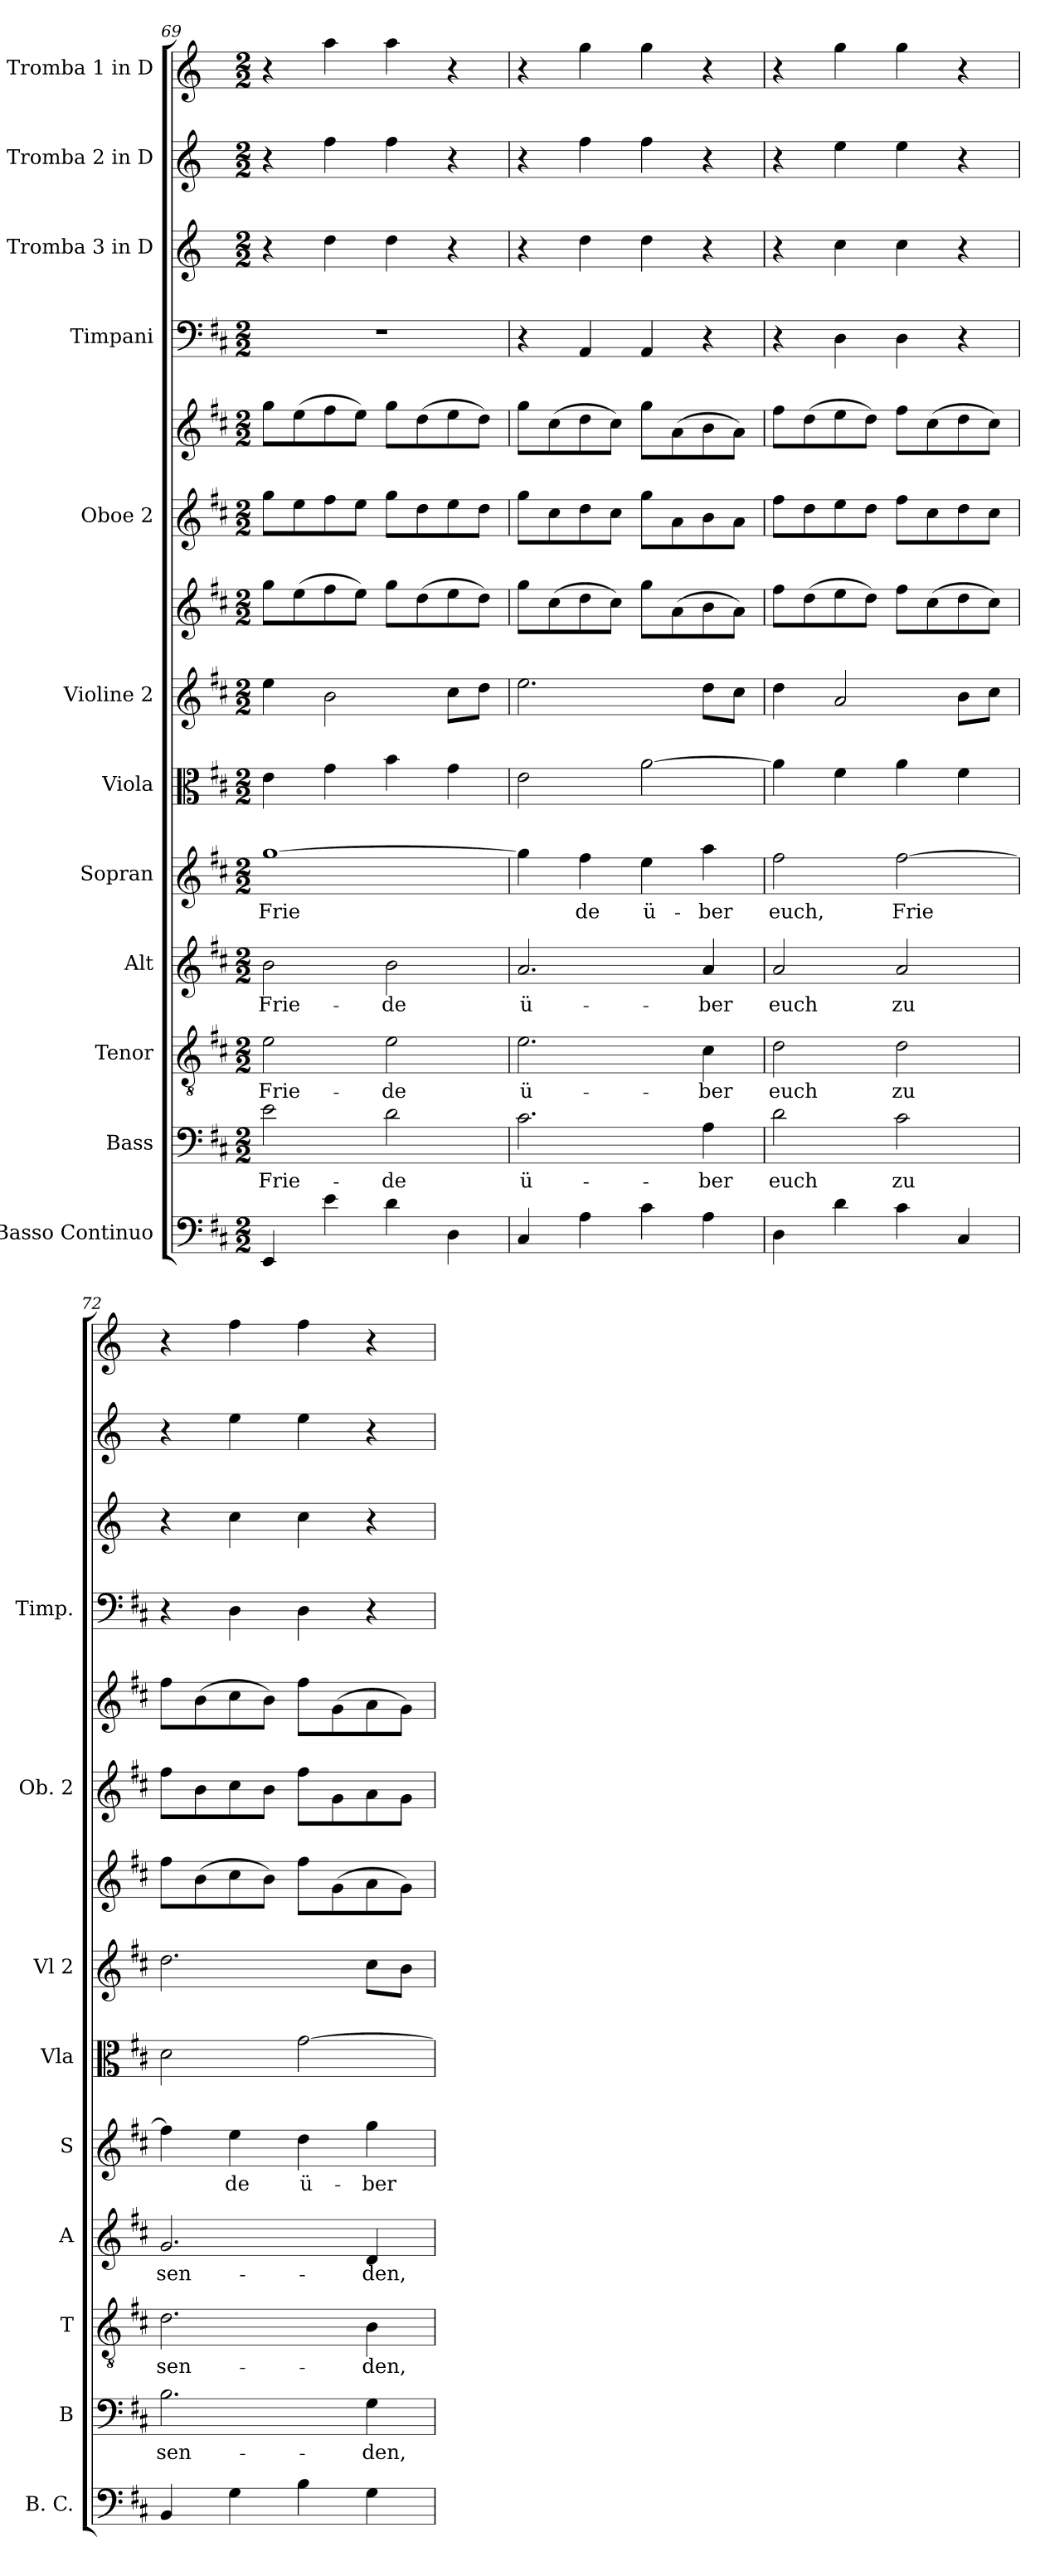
**kern	**kern	**text	**kern	**text	**kern	**text	**kern	**text	**kern	**kern	**kern	**kern	**kern	**kern	**kern	**kern	**kern
*part12	*part11	*part11	*part10	*part10	*part9	*part9	*part8	*part8	*part7	*part6	*part6	*part5	*part5	*part4	*part3	*part2	*part1
*staff14	*staff13	*staff13	*staff12	*staff12	*staff11	*staff11	*staff10	*staff10	*staff9	*staff8	*staff7	*staff6	*staff5	*staff4	*staff3	*staff2	*staff1
*I"Basso Continuo	*I"Bass	*	*I"Tenor	*	*I"Alt	*	*I"Sopran	*	*I"Viola	*I"Violine 2	*	*I"Oboe 2	*	*I"Timpani	*I"Tromba 3 in D	*I"Tromba 2 in D	*I"Tromba 1 in D
*I'B. C.	*I'B	*	*I'T	*	*I'A	*	*I'S	*	*I'Vla	*I'Vl 2	*	*I'Ob. 2	*	*I'Timp.	*	*	*
*clefF4	*clefF4	*	*clefGv2	*	*clefG2	*	*clefG2	*	*clefC3	*clefG2	*clefG2	*clefG2	*clefG2	*clefF4	*clefG2	*clefG2	*clefG2
*	*	*	*	*	*	*	*	*	*	*	*	*	*	*	*ITrd-1c-2	*ITrd-1c-2	*ITrd-1c-2
*k[f#c#]	*k[f#c#]	*	*k[f#c#]	*	*k[f#c#]	*	*k[f#c#]	*	*k[f#c#]	*k[f#c#]	*k[f#c#]	*k[f#c#]	*k[f#c#]	*k[f#c#]	*k[f#c#]	*k[f#c#]	*k[f#c#]
*M2/2	*M2/2	*	*M2/2	*	*M2/2	*	*M2/2	*	*M2/2	*M2/2	*M2/2	*M2/2	*M2/2	*M2/2	*M2/2	*M2/2	*M2/2
=69	=69	=69	=69	=69	=69	=69	=69	=69	=69	=69	=69	=69	=69	=69	=69	=69	=69
!	!	!LO:LY:b	!	!LO:LY:b	!	!LO:LY:b	!	!LO:LY:b	!	!	!	!	!	!	!	!	!
4EE/	2e\	Frie-	2e\	Frie-	2b\	Frie-	[1gg	Frie	4e\	4ee\	8gg\L	8gg\L	8gg\L	1r	4r	4r	4r
.	.	.	.	.	.	.	.	.	.	.	(8ee\	8ee\	(8ee\	.	.	.	.
4e\	.	.	.	.	.	.	.	.	4g\	2b\	8ff#\	8ff#\	8ff#\	.	4ee\	4gg\	4bb\
.	.	.	.	.	.	.	.	.	.	.	8ee\J)	8ee\J	8ee\J)	.	.	.	.
!	!	!LO:LY:b	!	!LO:LY:b	!	!LO:LY:b	!	!	!	!	!	!	!	!	!	!	!
4d\	2d\	de	2e\	de	2b\	de	.	.	4b\	.	8gg\L	8gg\L	8gg\L	.	4ee\	4gg\	4bb\
.	.	.	.	.	.	.	.	.	.	.	(8dd\	8dd\	(8dd\	.	.	.	.
4D\	.	.	.	.	.	.	.	.	4g\	8cc#\L	8ee\	8ee\	8ee\	.	4r	4r	4r
.	.	.	.	.	.	.	.	.	.	8dd\J	8dd\J)	8dd\J	8dd\J)	.	.	.	.
!!LO:PB:g=z
=70	=70	=70	=70	=70	=70	=70	=70	=70	=70	=70	=70	=70	=70	=70	=70	=70	=70
!	!	!LO:LY:b	!	!LO:LY:b	!	!LO:LY:b	!	!	!	!	!	!	!	!	!	!	!
4C#/	2.c#\	ü-	2.e\	ü-	2.a/	ü-	4gg\]	.	2e\	2.ee\	8gg\L	8gg\L	8gg\L	4r	4r	4r	4r
.	.	.	.	.	.	.	.	.	.	.	(8cc#\	8cc#\	(8cc#\	.	.	.	.
!	!	!	!	!	!	!	!	!LO:LY:b	!	!	!	!	!	!	!	!	!
4A\	.	.	.	.	.	.	4ff#\	de	.	.	8dd\	8dd\	8dd\	4AA/	4ee\	4gg\	4aa\
.	.	.	.	.	.	.	.	.	.	.	8cc#\J)	8cc#\J	8cc#\J)	.	.	.	.
!	!	!	!	!	!	!	!	!LO:LY:b	!	!	!	!	!	!	!	!	!
4c#\	.	.	.	.	.	.	4ee\	ü-	[2a\	.	8gg\L	8gg\L	8gg\L	4AA/	4ee\	4gg\	4aa\
.	.	.	.	.	.	.	.	.	.	.	(8a\	8a\	(8a\	.	.	.	.
!	!	!LO:LY:b	!	!LO:LY:b	!	!LO:LY:b	!	!LO:LY:b	!	!	!	!	!	!	!	!	!
4A\	4A\	ber	4c#\	ber	4a/	ber	4aa\	ber	.	8dd\L	8b\	8b\	8b\	4r	4r	4r	4r
.	.	.	.	.	.	.	.	.	.	8cc#\J	8a\J)	8a\J	8a\J)	.	.	.	.
!!LO:PB:g=z
=71	=71	=71	=71	=71	=71	=71	=71	=71	=71	=71	=71	=71	=71	=71	=71	=71	=71
!	!	!LO:LY:b	!	!LO:LY:b	!	!LO:LY:b	!	!LO:LY:b	!	!	!	!	!	!	!	!	!
4D\	2d\	euch	2d\	euch	2a/	euch	2ff#\	euch,	4a\]	4dd\	8ff#\L	8ff#\L	8ff#\L	4r	4r	4r	4r
.	.	.	.	.	.	.	.	.	.	.	(8dd\	8dd\	(8dd\	.	.	.	.
4d\	.	.	.	.	.	.	.	.	4f#\	2a/	8ee\	8ee\	8ee\	4D\	4dd\	4ff#\	4aa\
.	.	.	.	.	.	.	.	.	.	.	8dd\J)	8dd\J	8dd\J)	.	.	.	.
!	!	!LO:LY:b	!	!LO:LY:b	!	!LO:LY:b	!	!LO:LY:b	!	!	!	!	!	!	!	!	!
4c#\	2c#\	zu	2d\	zu	2a/	zu	[2ff#\	Frie	4a\	.	8ff#\L	8ff#\L	8ff#\L	4D\	4dd\	4ff#\	4aa\
.	.	.	.	.	.	.	.	.	.	.	(8cc#\	8cc#\	(8cc#\	.	.	.	.
4C#/	.	.	.	.	.	.	.	.	4f#\	8b\L	8dd\	8dd\	8dd\	4r	4r	4r	4r
.	.	.	.	.	.	.	.	.	.	8cc#\J	8cc#\J)	8cc#\J	8cc#\J)	.	.	.	.
=72	=72	=72	=72	=72	=72	=72	=72	=72	=72	=72	=72	=72	=72	=72	=72	=72	=72
!	!	!LO:LY:b	!	!LO:LY:b	!	!LO:LY:b	!	!	!	!	!	!	!	!	!	!	!
4BB/	2.B\	sen-	2.d\	sen-	2.g/	sen-	4ff#\]	.	2d\	2.dd\	8ff#\L	8ff#\L	8ff#\L	4r	4r	4r	4r
.	.	.	.	.	.	.	.	.	.	.	(8b\	8b\	(8b\	.	.	.	.
!	!	!	!	!	!	!	!	!LO:LY:b	!	!	!	!	!	!	!	!	!
4G\	.	.	.	.	.	.	4ee\	de	.	.	8cc#\	8cc#\	8cc#\	4D\	4dd\	4ff#\	4gg\
.	.	.	.	.	.	.	.	.	.	.	8b\J)	8b\J	8b\J)	.	.	.	.
!	!	!	!	!	!	!	!	!LO:LY:b	!	!	!	!	!	!	!	!	!
4B\	.	.	.	.	.	.	4dd\	ü-	[2g\	.	8ff#\L	8ff#\L	8ff#\L	4D\	4dd\	4ff#\	4gg\
.	.	.	.	.	.	.	.	.	.	.	(8g\	8g\	(8g\	.	.	.	.
!	!	!LO:LY:b	!	!LO:LY:b	!	!LO:LY:b	!	!LO:LY:b	!	!	!	!	!	!	!	!	!
4G\	4G\	den,	4B\	den,	4d/	den,	4gg\	ber	.	8cc#\L	8a\	8a\	8a\	4r	4r	4r	4r
.	.	.	.	.	.	.	.	.	.	8b\J	8g\J)	8g\J	8g\J)	.	.	.	.
=	=	=	=	=	=	=	=	=	=	=	=	=	=	=	=	=	=
*-	*-	*-	*-	*-	*-	*-	*-	*-	*-	*-	*-	*-	*-	*-	*-	*-	*-
